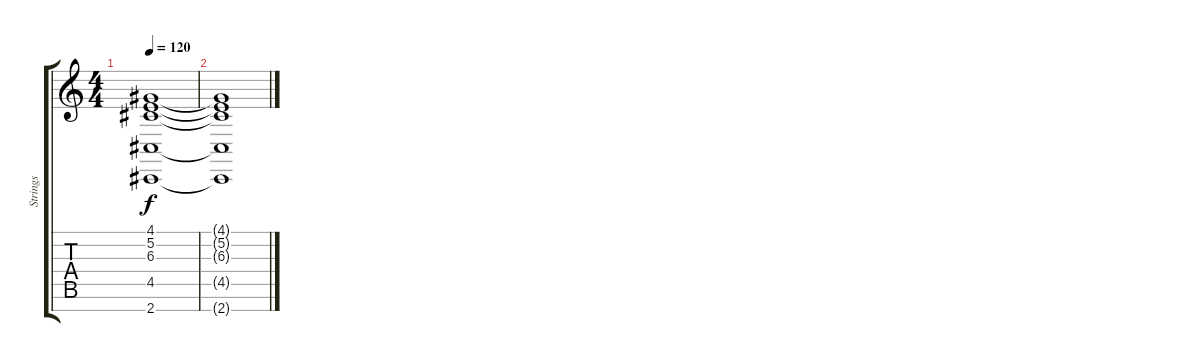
\track ("Strings" "Strings") {instrument stringensemble1}
\staff {score tabs}
\tuning (E4 B3 G3 D3 A2 E2 B1) {hide}
\ts (4 4)
\tempo 120
\clef g2
\ks c
(4.1{t} 5.2{t} 6.3{t} 4.5{t} 2.7{t}).1{dy f} |
(4.1{t} 5.2{t} 6.3{t} 4.5{t} 2.7{t}).1
